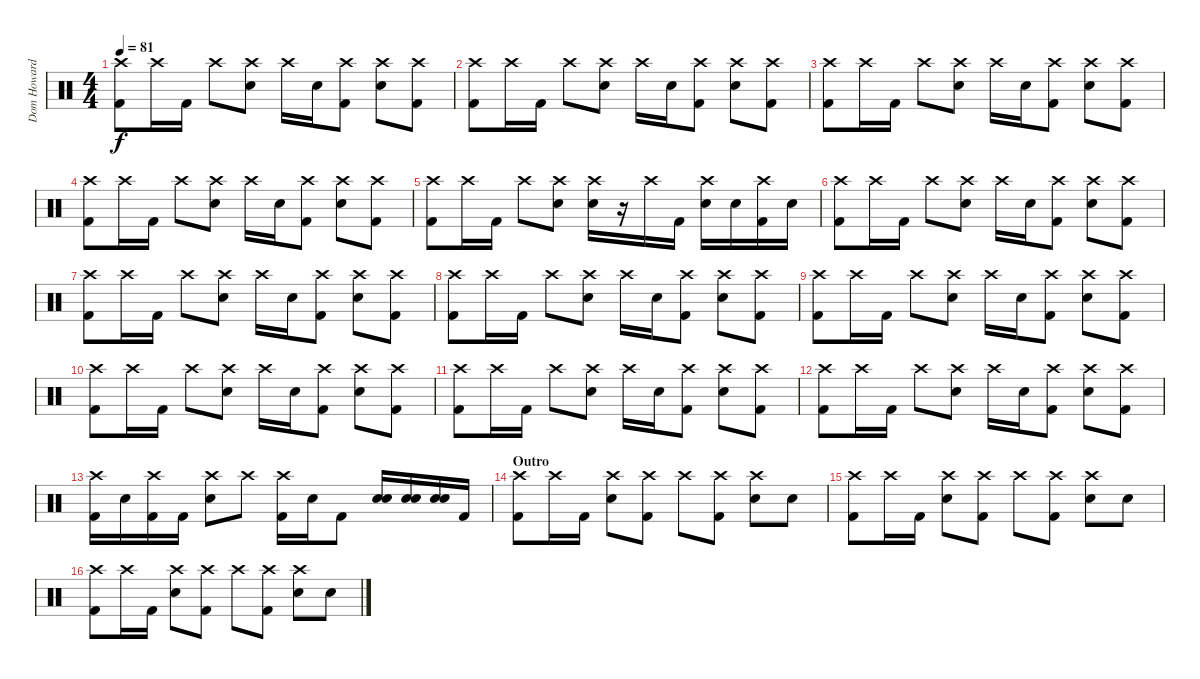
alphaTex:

\track ("Dom Howard" "Dom Howard") {instrument percussion}
\staff {score}
\articulation defaults
\ts (4 4)
\tempo 81
\clef neutral
\ks c
("Crash high (hit)" "Kick (hit) 2").8{dy f} "Crash high (hit)".16 "Kick (hit) 2".16 "Crash high (hit)".8 ("Crash high (hit)" "Electric Snare (hit)").8 "Crash high (hit)".16 "Electric Snare (hit)".16 ("Crash high (hit)" "Kick (hit) 2").8 ("Crash high (hit)" "Electric Snare (hit)").8 ("Crash high (hit)" "Kick (hit) 2").8 |
("Crash high (hit)" "Kick (hit) 2").8 "Crash high (hit)".16 "Kick (hit) 2".16 "Crash high (hit)".8 ("Crash high (hit)" "Electric Snare (hit)").8 "Crash high (hit)".16 "Electric Snare (hit)".16 ("Crash high (hit)" "Kick (hit) 2").8 ("Crash high (hit)" "Electric Snare (hit)").8 ("Crash high (hit)" "Kick (hit) 2").8 |
("Crash high (hit)" "Kick (hit) 2").8 "Crash high (hit)".16 "Kick (hit) 2".16 "Crash high (hit)".8 ("Crash high (hit)" "Electric Snare (hit)").8 "Crash high (hit)".16 "Electric Snare (hit)".16 ("Crash high (hit)" "Kick (hit) 2").8 ("Crash high (hit)" "Electric Snare (hit)").8 ("Crash high (hit)" "Kick (hit) 2").8 |
("Crash high (hit)" "Kick (hit) 2").8 "Crash high (hit)".16 "Kick (hit) 2".16 "Crash high (hit)".8 ("Crash high (hit)" "Electric Snare (hit)").8 "Crash high (hit)".16 "Electric Snare (hit)".16 ("Crash high (hit)" "Kick (hit) 2").8 ("Crash high (hit)" "Electric Snare (hit)").8 ("Crash high (hit)" "Kick (hit) 2").8 |
("Crash high (hit)" "Kick (hit) 2").8 "Crash high (hit)".16 "Kick (hit) 2".16 "Crash high (hit)".8 ("Crash high (hit)" "Electric Snare (hit)").8 ("Crash high (hit)" "Electric Snare (hit)").16 r.16 "Crash high (hit)".16 "Kick (hit) 2".16 ("Crash high (hit)" "Electric Snare (hit)").16 "Electric Snare (hit)".16 ("Crash high (hit)" "Kick (hit) 2").16 "Electric Snare (hit)".16 |
("Crash high (hit)" "Kick (hit) 2").8 "Crash high (hit)".16 "Kick (hit) 2".16 "Crash high (hit)".8 ("Crash high (hit)" "Electric Snare (hit)").8 "Crash high (hit)".16 "Electric Snare (hit)".16 ("Crash high (hit)" "Kick (hit) 2").8 ("Crash high (hit)" "Electric Snare (hit)").8 ("Crash high (hit)" "Kick (hit) 2").8 |
("Crash high (hit)" "Kick (hit) 2").8 "Crash high (hit)".16 "Kick (hit) 2".16 "Crash high (hit)".8 ("Crash high (hit)" "Electric Snare (hit)").8 "Crash high (hit)".16 "Electric Snare (hit)".16 ("Crash high (hit)" "Kick (hit) 2").8 ("Crash high (hit)" "Electric Snare (hit)").8 ("Crash high (hit)" "Kick (hit) 2").8 |
("Crash high (hit)" "Kick (hit) 2").8 "Crash high (hit)".16 "Kick (hit) 2".16 "Crash high (hit)".8 ("Crash high (hit)" "Electric Snare (hit)").8 "Crash high (hit)".16 "Electric Snare (hit)".16 ("Crash high (hit)" "Kick (hit) 2").8 ("Crash high (hit)" "Electric Snare (hit)").8 ("Crash high (hit)" "Kick (hit) 2").8 |
("Crash high (hit)" "Kick (hit) 2").8 "Crash high (hit)".16 "Kick (hit) 2".16 "Crash high (hit)".8 ("Crash high (hit)" "Electric Snare (hit)").8 "Crash high (hit)".16 "Electric Snare (hit)".16 ("Crash high (hit)" "Kick (hit) 2").8 ("Crash high (hit)" "Electric Snare (hit)").8 ("Crash high (hit)" "Kick (hit) 2").8 |
("Crash high (hit)" "Kick (hit) 2").8 "Crash high (hit)".16 "Kick (hit) 2".16 "Crash high (hit)".8 ("Crash high (hit)" "Electric Snare (hit)").8 "Crash high (hit)".16 "Electric Snare (hit)".16 ("Crash high (hit)" "Kick (hit) 2").8 ("Crash high (hit)" "Electric Snare (hit)").8 ("Crash high (hit)" "Kick (hit) 2").8 |
("Crash high (hit)" "Kick (hit) 2").8 "Crash high (hit)".16 "Kick (hit) 2".16 "Crash high (hit)".8 ("Crash high (hit)" "Electric Snare (hit)").8 "Crash high (hit)".16 "Electric Snare (hit)".16 ("Crash high (hit)" "Kick (hit) 2").8 ("Crash high (hit)" "Electric Snare (hit)").8 ("Crash high (hit)" "Kick (hit) 2").8 |
("Crash high (hit)" "Kick (hit) 2").8 "Crash high (hit)".16 "Kick (hit) 2".16 "Crash high (hit)".8 ("Crash high (hit)" "Electric Snare (hit)").8 "Crash high (hit)".16 "Electric Snare (hit)".16 ("Crash high (hit)" "Kick (hit) 2").8 ("Crash high (hit)" "Electric Snare (hit)").8 ("Crash high (hit)" "Kick (hit) 2").8 |
("Crash high (hit)" "Kick (hit) 2").16 "Electric Snare (hit)".16 ("Crash high (hit)" "Kick (hit) 2").16 "Kick (hit) 2".16 ("Crash high (hit)" "Electric Snare (hit)").8 "Crash high (hit)".8 ("Crash high (hit)" "Kick (hit) 2").16 "Electric Snare (hit)".16 "Kick (hit) 2".8 ("Electric Snare (hit)" "Electric Snare (hit)").16 ("Electric Snare (hit)" "Electric Snare (hit)").16 ("Electric Snare (hit)" "Electric Snare (hit)").16 "Kick (hit) 2".16 |
\section ("" "Outro")
("Crash high (hit)" "Kick (hit) 2").8 "Crash high (hit)".16 "Kick (hit) 2".16 ("Crash high (hit)" "Electric Snare (hit)").8 ("Crash high (hit)" "Kick (hit) 2").8 "Crash high (hit)".8 ("Crash high (hit)" "Kick (hit) 2").8 ("Crash high (hit)" "Electric Snare (hit)").8 "Electric Snare (hit)".8 |
("Crash high (hit)" "Kick (hit) 2").8 "Crash high (hit)".16 "Kick (hit) 2".16 ("Crash high (hit)" "Electric Snare (hit)").8 ("Crash high (hit)" "Kick (hit) 2").8 "Crash high (hit)".8 ("Crash high (hit)" "Kick (hit) 2").8 ("Crash high (hit)" "Electric Snare (hit)").8 "Electric Snare (hit)".8 |
("Crash high (hit)" "Kick (hit) 2").8 "Crash high (hit)".16 "Kick (hit) 2".16 ("Crash high (hit)" "Electric Snare (hit)").8 ("Crash high (hit)" "Kick (hit) 2").8 "Crash high (hit)".8 ("Crash high (hit)" "Kick (hit) 2").8 ("Crash high (hit)" "Electric Snare (hit)").8 "Electric Snare (hit)".8
